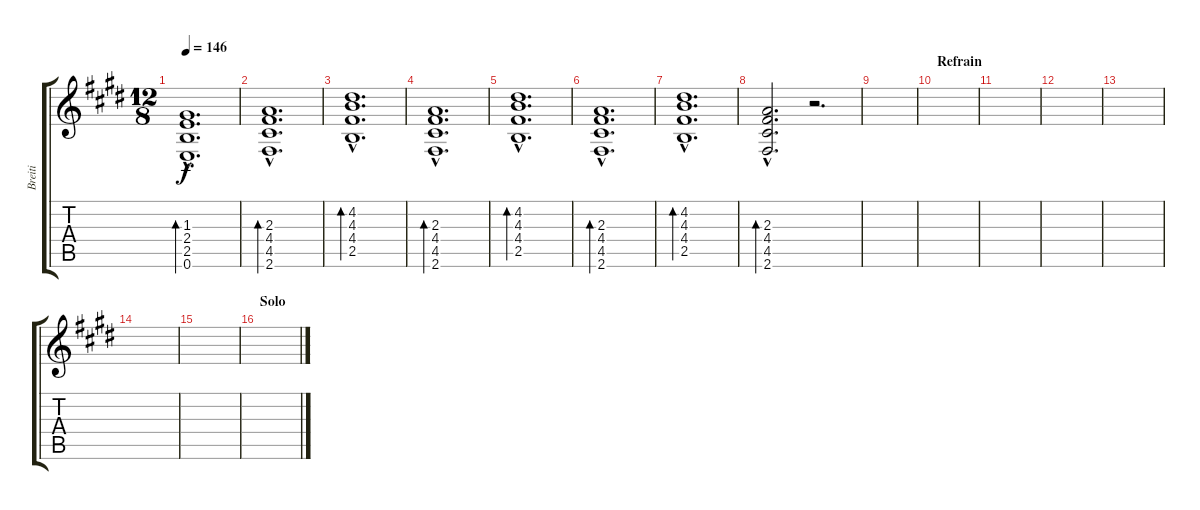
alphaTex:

\track ("Breiti" "Breiti") {instrument acousticguitarsteel}
\staff {score tabs}
\tuning (E4 B3 G3 D3 A2 E2) {hide}
\ts (12 8)
\tempo 146
\clef g2
\ks e
(1.3{hac} 2.4{hac} 2.5{hac} 0.6{hac}).1{d bd 240 dy f} |
(2.3{hac} 4.4{hac} 4.5{hac} 2.6{hac}).1{d bd 240} |
(4.2{hac} 4.3{hac} 4.4{hac} 2.5{hac}).1{d bd 240} |
(2.3{hac} 4.4{hac} 4.5{hac} 2.6{hac}).1{d bd 240} |
(4.2{hac} 4.3{hac} 4.4{hac} 2.5{hac}).1{d bd 240} |
(2.3{hac} 4.4{hac} 4.5{hac} 2.6{hac}).1{d bd 240} |
(4.2{hac} 4.3{hac} 4.4{hac} 2.5{hac}).1{d bd 240} |
(2.3{hac} 4.4{hac} 4.5{hac} 2.6{hac}).2{d bd 240} r.2{d} |
|
\section ("" "Refrain")
|
|
|
|
|
|
\section ("" "Solo")
